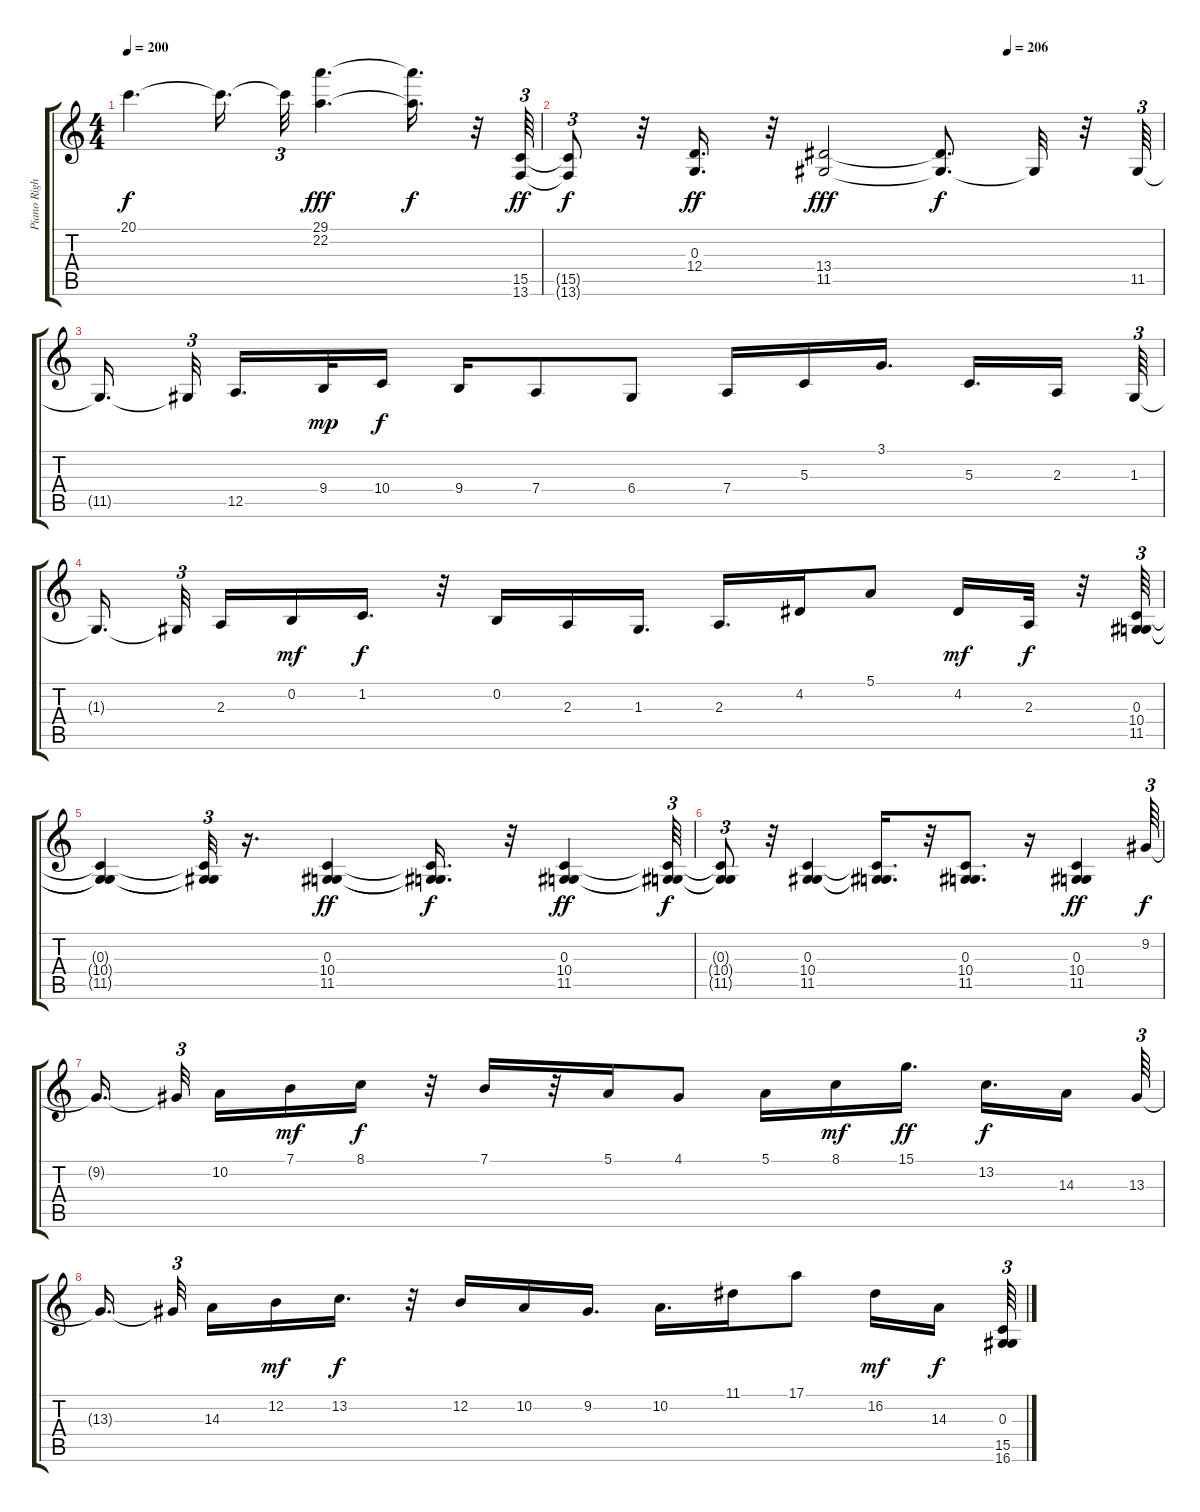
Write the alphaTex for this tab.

\track ("Piano Right" "Piano Righ") {instrument acousticgrandpiano}
\staff {score tabs}
\tuning (E4 B3 G3 D3 A2 E2) {hide}
\ts (4 4)
\tempo 200
\clef g2
\ks c
20.1{t}.4{d dy f} 20.1{t}.16{d} 20.1{t}.32{tu (3 2)} (29.1 22.2).4{d dy fff} (29.1{t} 22.2{t}).16{d dy f} r.32 (15.5 13.6).64{tu (3 2) dy ff} |
\tempo (206 0.7395833333333334)
(15.5{t} 13.6{t}).8{tu (3 2) dy f} r.32 (0.3 12.4).16{d dy ff} r.32 (13.4 11.5).2{dy fff} (13.4{t} 11.5{t}).8{d dy f} 11.5{t}.32 r.32 11.5.64{tu (3 2)} |
11.5{t}.16{d beam splitsecondary} 11.5{t}.32{tu (3 2) beam splitsecondary} 12.5.16{d} 9.4.32{dy mp} 10.4.16{dy f} 9.4.16 7.4.8 6.4.8 7.4.16 5.3.16 3.1.16{d} 5.3.16{d} 2.3.16{beam splitsecondary} 1.3.64{tu (3 2)} |
1.3{t}.16{d beam splitsecondary} 1.3{t}.32{tu (3 2) beam splitsecondary} 2.3.16 0.2.16{dy mf} 1.2.16{d dy f} r.32 0.2.16 2.3.16 1.3.16{d} 2.3.16{d} 4.2.16 5.1.8 4.2.16{dy mf} 2.3.32{dy f} r.32 (0.3 10.4 11.5).64{tu (3 2)} |
(0.3{t} 10.4{t} 11.5{t}).4 (0.3{t} 10.4{t} 11.5{t}).32{tu (3 2)} r.16{d} (0.3 10.4 11.5).4{dy ff} (0.3{t} 10.4{t} 11.5{t}).16{d dy f} r.32 (0.3 10.4 11.5).4{dy ff} (0.3{t} 10.4{t} 11.5{t}).64{tu (3 2) dy f} |
(0.3{t} 10.4{t} 11.5{t}).8{tu (3 2)} r.32 (0.3 10.4 11.5).4 (0.3{t} 10.4{t} 11.5{t}).16{d} r.32 (0.3 10.4 11.5).8{d} r.16 (0.3 10.4 11.5).4{dy ff} 9.2.64{tu (3 2) dy f} |
9.2{t}.16{d beam splitsecondary} 9.2{t}.32{tu (3 2) beam splitsecondary} 10.2.16 7.1.16{dy mf} 8.1.16{dy f} r.32 7.1.16 r.32 5.1.16 4.1.8 5.1.16 8.1.16{dy mf} 15.1.16{d dy ff} 13.2.16{d dy f} 14.3.16{beam splitsecondary} 13.3.64{tu (3 2)} |
13.3{t}.16{d beam splitsecondary} 13.3{t}.32{tu (3 2) beam splitsecondary} 14.3.16 12.2.16{dy mf} 13.2.16{d dy f} r.32 12.2.16 10.2.16 9.2.16{d} 10.2.16{d} 11.1.16 17.1.8 16.2.16{dy mf} 14.3.16{dy f beam splitsecondary} (0.3 15.5 16.6).64{tu (3 2)}
